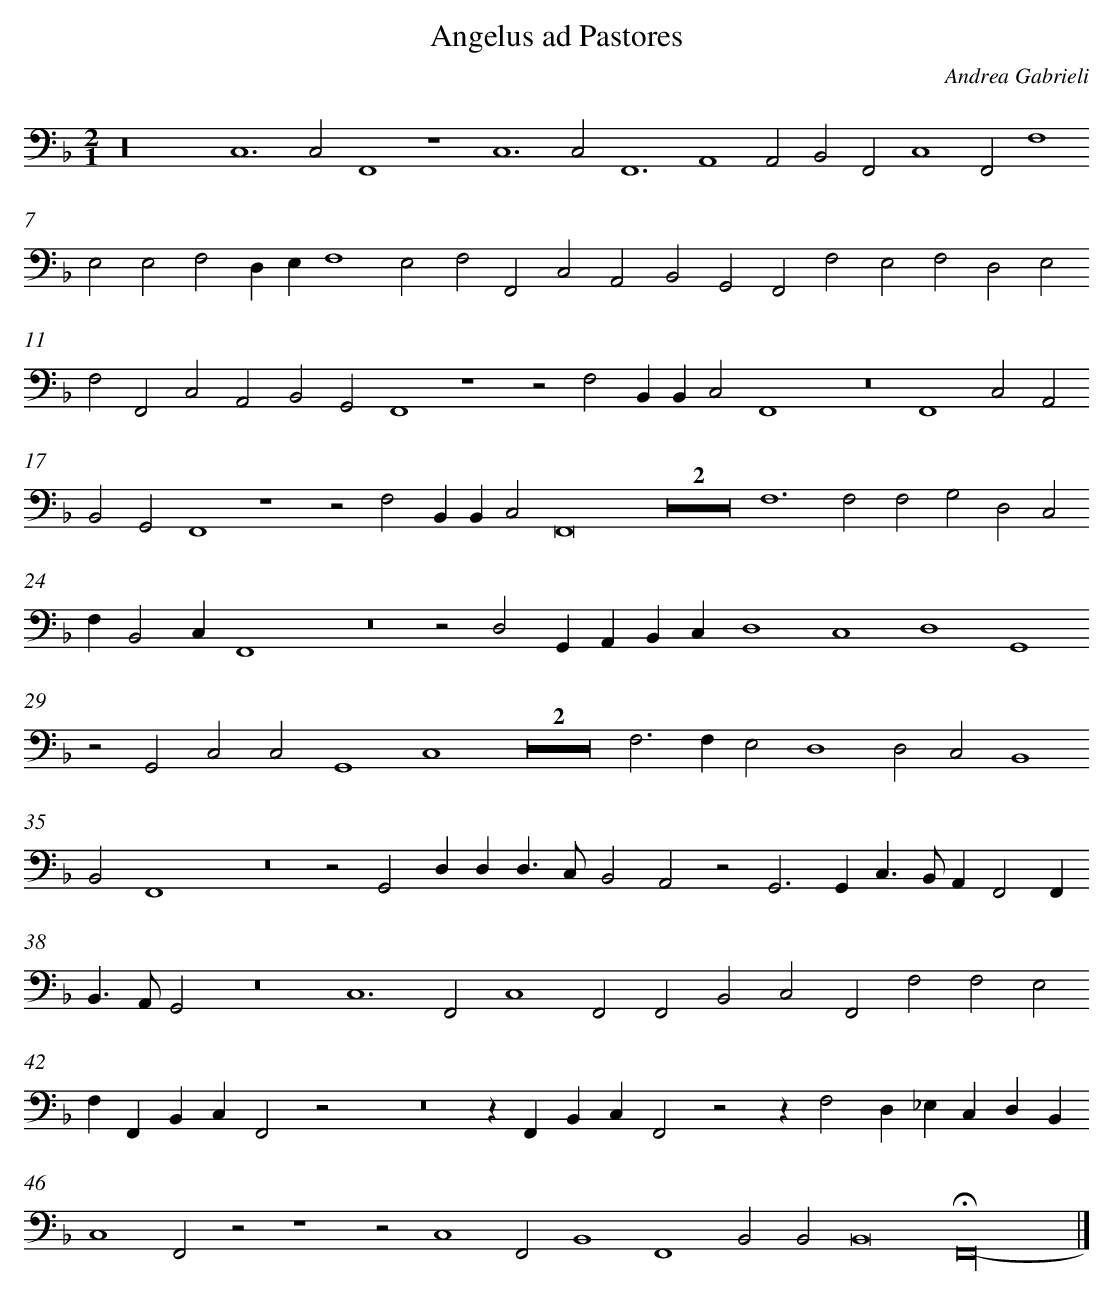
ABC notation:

X:1
T: Angelus ad Pastores
C: Andrea Gabrieli
L: 1/4
M: 2/1
K: F clef=bass
z16 [|]
C,6C,2 [|]
F,,4z4 [|]
C,6C,2 [|]
F,,6A,,4 [|]
A,,2B,,2F,,2 [|]
C,4F,,2F,4 [|]
E,2E,2F,2 [|]
D,E,F,4E,2 [|]
F,2F,,2C,2A,,2 [|]
B,,2G,,2F,,2F,2 [|]
E,2F,2D,2E,2 [|]
F,2F,,2C,2A,,2 [|]
B,,2G,,2F,,4 [|]
z4z2F,2 [|]
B,,B,,C,2F,,4 [|]
z8 [|]
F,,4C,2A,,2 [|]
B,,2G,,2F,,4 [|]
z4z2F,2 [|]
B,,B,,C,2F,,8 [|]
Z2 [|]
F,6F,2 [|]
F,2G,2D,2C,2 [|]
F,B,,2C,F,,4 [|]
z8 [|]
z2D,2G,,A,,B,,C, [|]
D,4C,4 [|]
D,4G,,4 [|]
z2G,,2C,2C,2 [|]
G,,4C,4 [|]
Z2 [|]
F,2>F,2E,2D,4 [|]
D,2C,2B,,4 [|]
B,,2F,,4 [|]
z8 [|]
z2G,,2D,D,D,3/C,/ [|]
B,,2A,,2z2G,,3 [|]
G,,C,>B,,A,,F,,2F,, [|]
B,,>A,,G,,2z8 [|]
C,6 [|]
F,,2C,4 [|]
F,,2F,,2B,,2C,2 [|]
F,,2F,2F,2E,2 [|]
F,F,,B,,C,F,,2z2 [|]
z8 [|]
zF,,B,,C,F,,2z2 [|]
zF,2D,_E,C,D,B,, [|]
C,4F,,2z2 [|]
z4z2C,4 [|]
F,,2B,,4 [|]
F,,4B,,2B,,2 [|]
B,,8 [|]
!fermata!F,,16- |]
